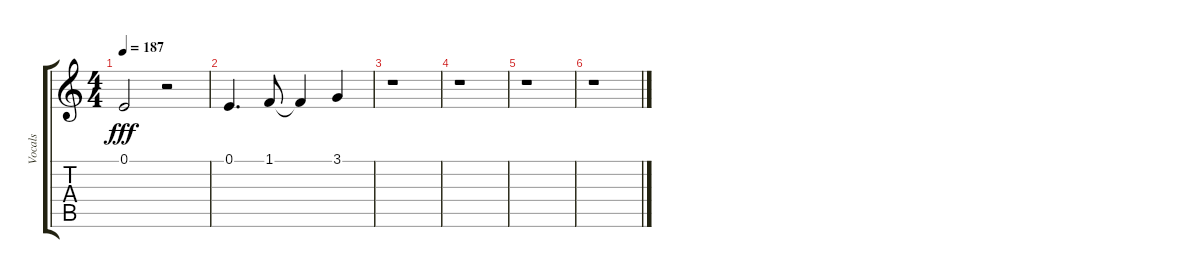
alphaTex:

\track ("Vocals" "Vocals") {instrument voiceoohs}
\staff {score tabs}
\tuning (E4 B3 G3 D3 A2 E2) {hide}
\ts (4 4)
\tempo 187
\clef g2
\ks c
0.1.2{dy fff} r.2 |
0.1.4{d} 1.1.8 1.1{t}.4 3.1.4 |
r.1 |
r.1 |
r.1 |
r.1
